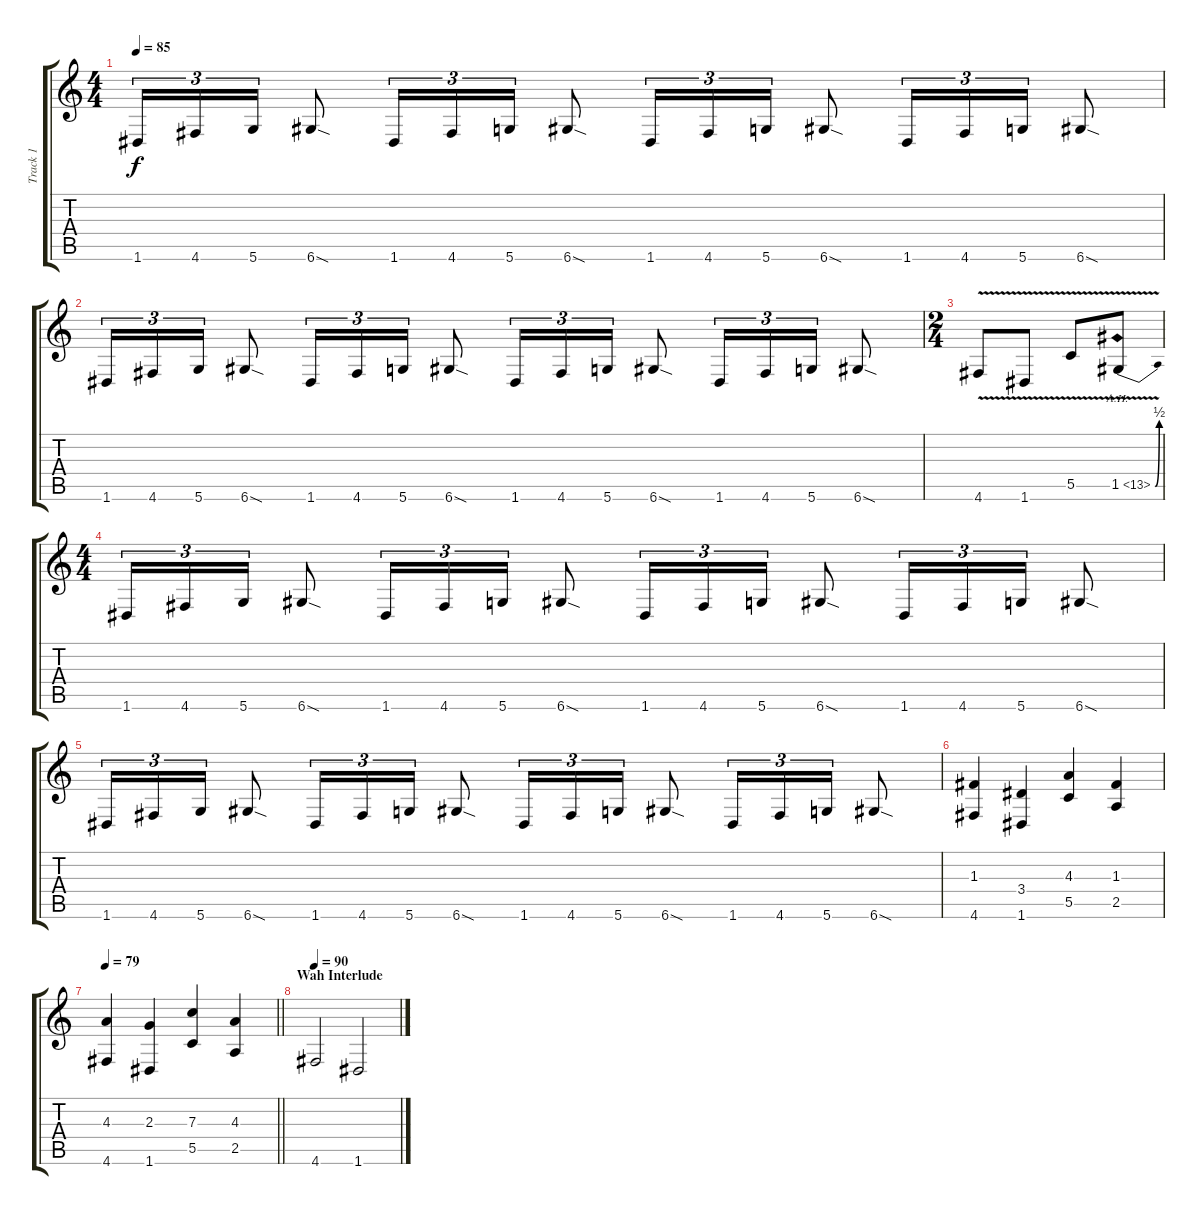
\track ("Track 1" "Track 1") {instrument distortionguitar}
\staff {score tabs}
\tuning (D4 A3 F3 C3 G2 D2) {hide}
\ts (4 4)
\tempo 85
\clef g2
\ks c
1.6.16{tu (3 2) dy f} 4.6.16{tu (3 2)} 5.6.16{tu (3 2)} 6.6{sod}.8 1.6.16{tu (3 2)} 4.6.16{tu (3 2)} 5.6.16{tu (3 2)} 6.6{sod}.8 1.6.16{tu (3 2)} 4.6.16{tu (3 2)} 5.6.16{tu (3 2)} 6.6{sod}.8 1.6.16{tu (3 2)} 4.6.16{tu (3 2)} 5.6.16{tu (3 2)} 6.6{sod}.8 |
1.6.16{tu (3 2)} 4.6.16{tu (3 2)} 5.6.16{tu (3 2)} 6.6{sod}.8 1.6.16{tu (3 2)} 4.6.16{tu (3 2)} 5.6.16{tu (3 2)} 6.6{sod}.8 1.6.16{tu (3 2)} 4.6.16{tu (3 2)} 5.6.16{tu (3 2)} 6.6{sod}.8 1.6.16{tu (3 2)} 4.6.16{tu (3 2)} 5.6.16{tu (3 2)} 6.6{sod}.8 |
\ts (2 4)
4.6{v}.8 1.6{v}.8 5.5{v}.8 1.5{be (bend 0 0 60 2) ah 12 v}.8 |
\ts (4 4)
1.6.16{tu (3 2)} 4.6.16{tu (3 2)} 5.6.16{tu (3 2)} 6.6{sod}.8 1.6.16{tu (3 2)} 4.6.16{tu (3 2)} 5.6.16{tu (3 2)} 6.6{sod}.8 1.6.16{tu (3 2)} 4.6.16{tu (3 2)} 5.6.16{tu (3 2)} 6.6{sod}.8 1.6.16{tu (3 2)} 4.6.16{tu (3 2)} 5.6.16{tu (3 2)} 6.6{sod}.8 |
1.6.16{tu (3 2)} 4.6.16{tu (3 2)} 5.6.16{tu (3 2)} 6.6{sod}.8 1.6.16{tu (3 2)} 4.6.16{tu (3 2)} 5.6.16{tu (3 2)} 6.6{sod}.8 1.6.16{tu (3 2)} 4.6.16{tu (3 2)} 5.6.16{tu (3 2)} 6.6{sod}.8 1.6.16{tu (3 2)} 4.6.16{tu (3 2)} 5.6.16{tu (3 2)} 6.6{sod}.8 |
(1.3 4.6).4 (3.4 1.6).4 (4.3 5.5).4 (1.3 2.5).4 |
\tempo 79
\barLineRight lightlight
(4.3 4.6).4 (2.3 1.6).4 (7.3 5.5).4 (4.3 2.5).4 |
\section ("" "Wah Interlude")
\tempo 90
4.6.2 1.6.2
